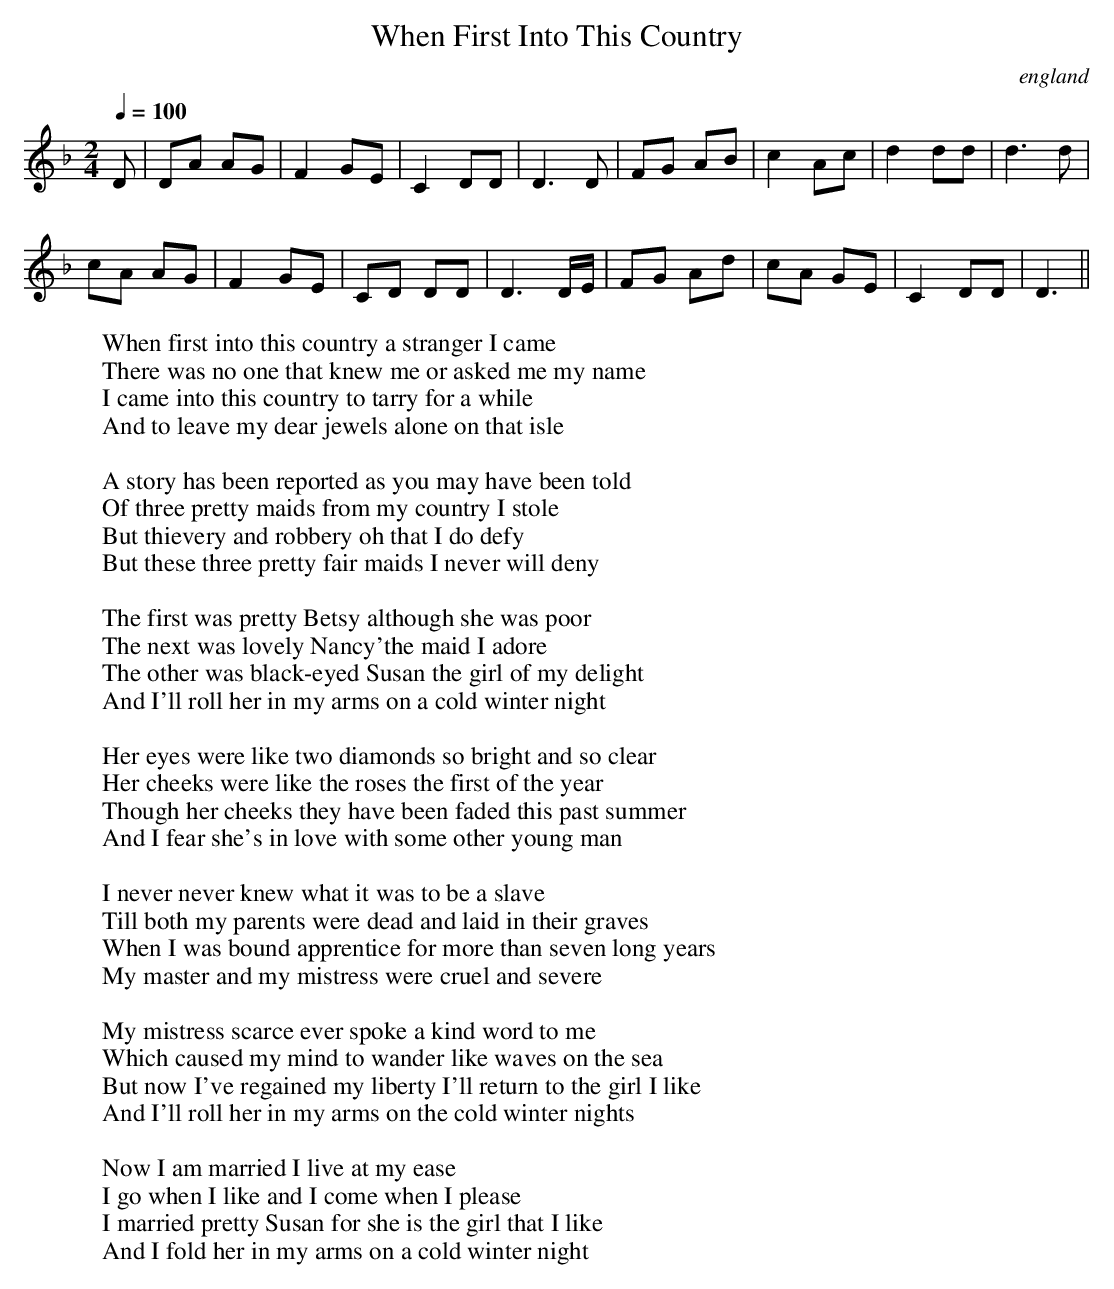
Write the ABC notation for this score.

X:1
T:When First Into This Country
O:england
M:2/4
L:1/8
Q:1/4=100
W:When first into this country a stranger I came
W:There was no one that knew me or asked me my name
W:I came into this country to tarry for a while
W:And to leave my dear jewels alone on that isle
W:
W:A story has been reported as you may have been told
W:Of three pretty maids from my country I stole
W:But thievery and robbery oh that I do defy
W:But these three pretty fair maids I never will deny
W:
W:The first was pretty Betsy although she was poor
W:The next was lovely Nancy'the maid I adore
W:The other was black-eyed Susan the girl of my delight
W:And I'll roll her in my arms on a cold winter night
W:
W:Her eyes were like two diamonds so bright and so clear
W:Her cheeks were like the roses the first of the year
W:Though her cheeks they have been faded this past summer
W:And I fear she's in love with some other young man
W:
W:I never never knew what it was to be a slave
W:Till both my parents were dead and laid in their graves
W:When I was bound apprentice for more than seven long years
W:My master and my mistress were cruel and severe
W:
W:My mistress scarce ever spoke a kind word to me
W:Which caused my mind to wander like waves on the sea
W:But now I've regained my liberty I'll return to the girl I like
W:And I'll roll her in my arms on the cold winter nights
W:
W:Now I am married I live at my ease
W:I go when I like and I come when I please
W:I married pretty Susan for she is the girl that I like
W:And I fold her in my arms on a cold winter night
K:F
D|DA AG|F2 GE|C2 DD|D3D|FG AB|c2 Ac|d2 dd|d3d|
cA AG|F2 GE|CD DD|D3D/E/|F-G A-d|c-A GE|C2 DD|D3||
